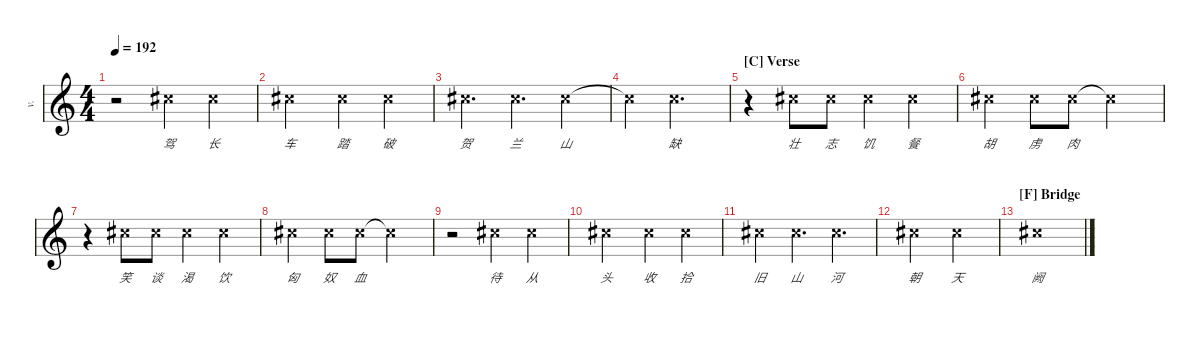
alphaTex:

\defaultSystemsLayout 4
\hideDynamics
\bracketExtendMode nobrackets
\otherSystemsTrackNameOrientation horizontal
\track ("Vocal" "v.") {instrument distortionguitar}
\staff {score}
\tuning (Db4 Ab3 E3 B2 Gb2 B1)
\ts (4 4)
\tempo 192
\clef g2
\ks c
r.2{dy mf beam Down} 0.1{x acc #}.4{lyrics (0 "驾") lyrics (1 "") lyrics (2 "") lyrics (3 "") lyrics (4 "") beam Down} 0.1{x acc #}.4{lyrics (0 "长") lyrics (1 "") lyrics (2 "") lyrics (3 "") lyrics (4 "") beam Down} |
0.1{x acc #}.2{lyrics (0 "车") lyrics (1 "") lyrics (2 "") lyrics (3 "") lyrics (4 "") beam Down} 0.1{x acc #}.4{lyrics (0 "踏") lyrics (1 "") lyrics (2 "") lyrics (3 "") lyrics (4 "") beam Down} 0.1{x acc #}.4{lyrics (0 "破") lyrics (1 "") lyrics (2 "") lyrics (3 "") lyrics (4 "") beam Down} |
0.1{x acc #}.4{d lyrics (0 "贺") lyrics (1 "") lyrics (2 "") lyrics (3 "") lyrics (4 "") beam Down} 0.1{x acc #}.4{d lyrics (0 "兰") lyrics (1 "") lyrics (2 "") lyrics (3 "") lyrics (4 "") beam Down} 0.1{x acc #}.4{lyrics (0 "山") lyrics (1 "") lyrics (2 "") lyrics (3 "") lyrics (4 "") beam Down} |
0.1{x t acc #}.4{beam Down} 4.2{x}.2{d lyrics (0 "缺") lyrics (1 "") lyrics (2 "") lyrics (3 "") lyrics (4 "") beam Down} |
\section ("C" "Verse")
r.4{beam Down} 0.1{x acc #}.8{lyrics (0 "壮") lyrics (1 "") lyrics (2 "") lyrics (3 "") lyrics (4 "") beam Down} 0.1{x acc #}.8{lyrics (0 "志") lyrics (1 "") lyrics (2 "") lyrics (3 "") lyrics (4 "") beam Down} 0.1{x acc #}.4{lyrics (0 "饥") lyrics (1 "") lyrics (2 "") lyrics (3 "") lyrics (4 "") beam Down} 0.1{x acc #}.4{lyrics (0 "餐") lyrics (1 "") lyrics (2 "") lyrics (3 "") lyrics (4 "") beam Down} |
0.1{x acc #}.4{lyrics (0 "胡") lyrics (1 "") lyrics (2 "") lyrics (3 "") lyrics (4 "") beam Down} 0.1{x acc #}.8{lyrics (0 "虏") lyrics (1 "") lyrics (2 "") lyrics (3 "") lyrics (4 "") beam Down} 0.1{x acc #}.8{lyrics (0 "肉") lyrics (1 "") lyrics (2 "") lyrics (3 "") lyrics (4 "") beam Down} 0.1{x t acc #}.2{beam Down} |
r.4{beam Down} 0.1{x acc #}.8{lyrics (0 "笑") lyrics (1 "") lyrics (2 "") lyrics (3 "") lyrics (4 "") beam Down} 0.1{x acc #}.8{lyrics (0 "谈") lyrics (1 "") lyrics (2 "") lyrics (3 "") lyrics (4 "") beam Down} 0.1{x acc #}.4{lyrics (0 "渴") lyrics (1 "") lyrics (2 "") lyrics (3 "") lyrics (4 "") beam Down} 0.1{x acc #}.4{lyrics (0 "饮") lyrics (1 "") lyrics (2 "") lyrics (3 "") lyrics (4 "") beam Down} |
0.1{x acc #}.4{lyrics (0 "匈") lyrics (1 "") lyrics (2 "") lyrics (3 "") lyrics (4 "") beam Down} 0.1{x acc #}.8{lyrics (0 "奴") lyrics (1 "") lyrics (2 "") lyrics (3 "") lyrics (4 "") beam Down} 0.1{x acc #}.8{lyrics (0 "血") lyrics (1 "") lyrics (2 "") lyrics (3 "") lyrics (4 "") beam Down} 0.1{x t acc #}.2{beam Down} |
r.2{beam Down} 0.1{x acc #}.4{lyrics (0 "待") lyrics (1 "") lyrics (2 "") lyrics (3 "") lyrics (4 "") beam Down} 0.1{x acc #}.4{lyrics (0 "从") lyrics (1 "") lyrics (2 "") lyrics (3 "") lyrics (4 "") beam Down} |
0.1{x acc #}.2{lyrics (0 "头") lyrics (1 "") lyrics (2 "") lyrics (3 "") lyrics (4 "") beam Down} 0.1{x acc #}.4{lyrics (0 "收") lyrics (1 "") lyrics (2 "") lyrics (3 "") lyrics (4 "") beam Down} 0.1{x acc #}.4{lyrics (0 "拾") lyrics (1 "") lyrics (2 "") lyrics (3 "") lyrics (4 "") beam Down} |
0.1{x acc #}.4{lyrics (0 "旧") lyrics (1 "") lyrics (2 "") lyrics (3 "") lyrics (4 "") beam Down} 0.1{x acc #}.4{d lyrics (0 "山") lyrics (1 "") lyrics (2 "") lyrics (3 "") lyrics (4 "") beam Down} 0.1{x acc #}.4{d lyrics (0 "河") lyrics (1 "") lyrics (2 "") lyrics (3 "") lyrics (4 "") beam Down} |
0.1{x acc #}.2{lyrics (0 "朝") lyrics (1 "") lyrics (2 "") lyrics (3 "") lyrics (4 "") beam Down} 0.1{x acc #}.2{lyrics (0 "天") lyrics (1 "") lyrics (2 "") lyrics (3 "") lyrics (4 "") beam Down} |
\section ("F" "Bridge")
0.1{x acc #}.1{lyrics (0 "阙") lyrics (1 "") lyrics (2 "") lyrics (3 "") lyrics (4 "") beam Down}
